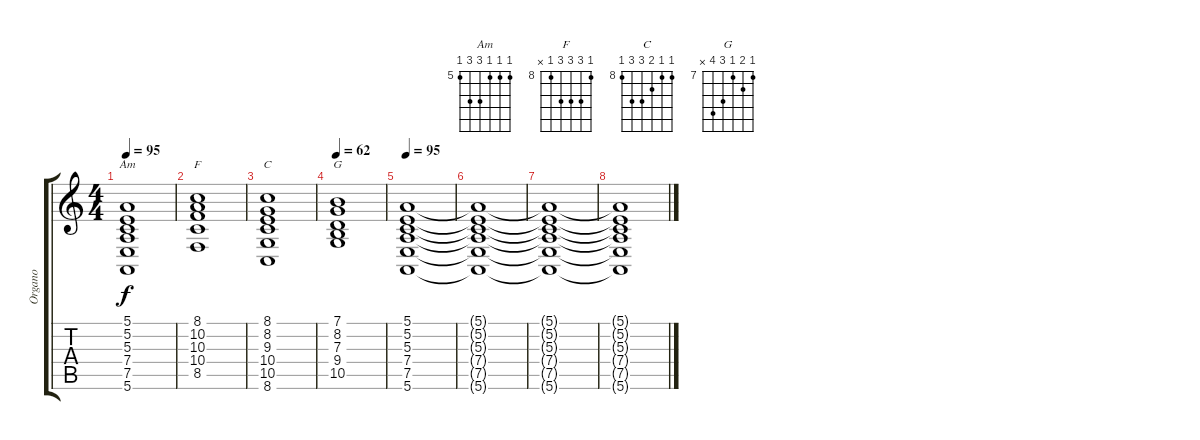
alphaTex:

\track ("Organo" "Organo") {instrument percussiveorgan}
\staff {score tabs}
\tuning (E4 B3 G3 D3 A2 E2) {hide}
\chord ("Am" 5 5 5 7 7 5) {firstfret 5}
\chord ("F" 8 10 10 10 8 x) {firstfret 8}
\chord ("C" 8 8 9 10 10 8) {firstfret 8}
\chord ("G" 7 8 7 9 10 x) {firstfret 7}
\ts (4 4)
\tempo 95
\clef g2
\ks c
(5.1 5.2 5.3 7.4 7.5 5.6).1{ch "Am" dy f} |
(8.1 10.2 10.3 10.4 8.5).1{ch "F"} |
(8.1 8.2 9.3 10.4 10.5 8.6).1{ch "C"} |
\tempo 62
(7.1 8.2 7.3 9.4 10.5).1{ch "G"} |
\tempo 95
(5.1 5.2 5.3 7.4 7.5 5.6).1 |
(5.1{t} 5.2{t} 5.3{t} 7.4{t} 7.5{t} 5.6{t}).1 |
(5.1{t} 5.2{t} 5.3{t} 7.4{t} 7.5{t} 5.6{t}).1 |
(5.1{t} 5.2{t} 5.3{t} 7.4{t} 7.5{t} 5.6{t}).1
